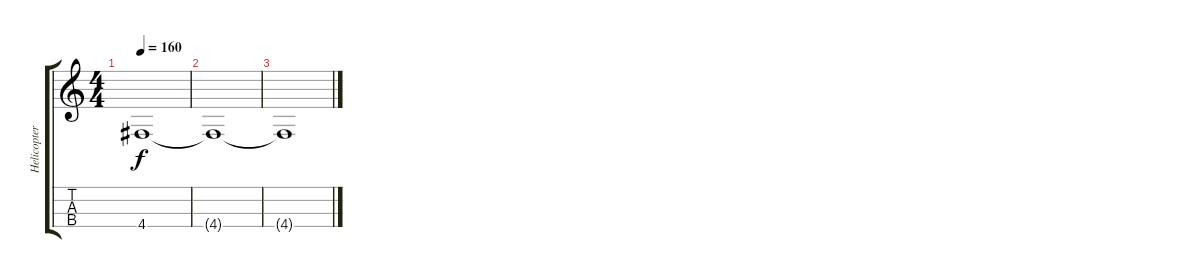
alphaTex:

\track ("Helicopter" "Helicopter") {instrument helicopter}
\staff {score tabs}
\tuning (E4 B3 G3 D3) {hide}
\ts (4 4)
\tempo 160
\clef g2
\ks c
4.4{t}.1{dy f} |
4.4{t}.1 |
4.4{t}.1
